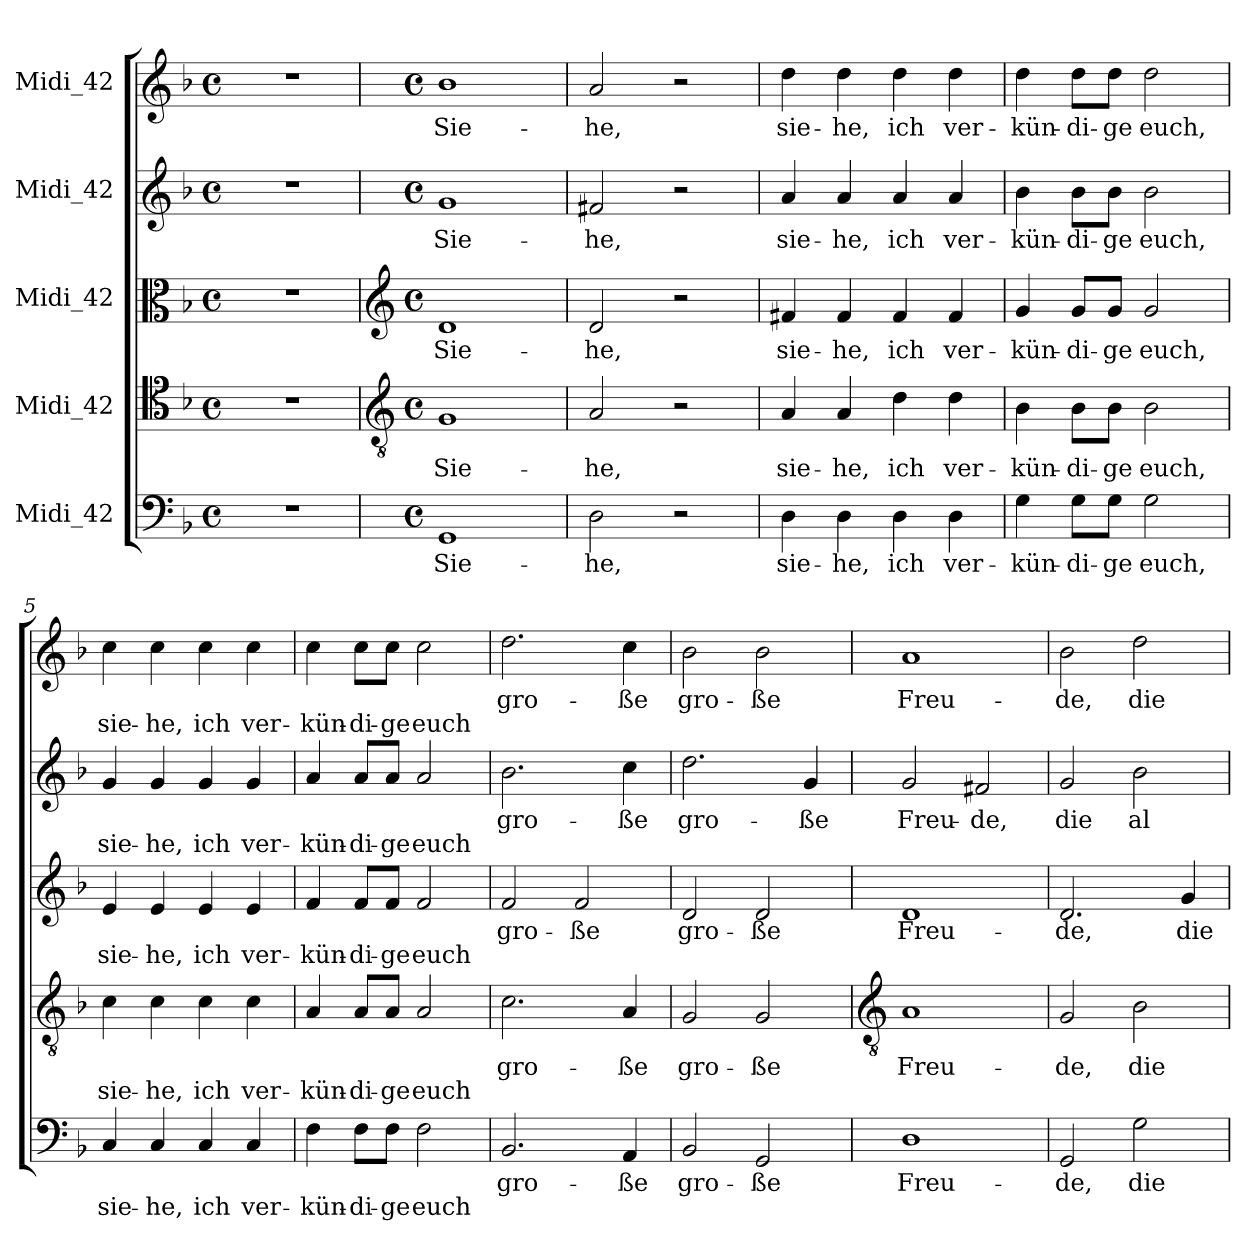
**kern	**text	**text	**kern	**text	**text	**kern	**text	**text	**kern	**text	**text	**kern	**text	**text
*part5	*part5	*part5	*part4	*part4	*part4	*part3	*part3	*part3	*part2	*part2	*part2	*part1	*part1	*part1
*staff5	*staff5	*staff5	*staff4	*staff4	*staff4	*staff3	*staff3	*staff3	*staff2	*staff2	*staff2	*staff1	*staff1	*staff1
*I"Midi_42	*	*	*I"Midi_42	*	*	*I"Midi_42	*	*	*I"Midi_42	*	*	*I"Midi_42	*	*
*clefF4	*	*	*clefC4	*	*	*clefC3	*	*	*clefG2	*	*	*clefG2	*	*
*k[b-]	*	*	*k[b-]	*	*	*k[b-]	*	*	*k[b-]	*	*	*k[b-]	*	*
*F:	*	*	*F:	*	*	*F:	*	*	*F:	*	*	*F:	*	*
*M4/4	*	*	*M4/4	*	*	*M4/4	*	*	*M4/4	*	*	*M4/4	*	*
*met(c)	*	*	*met(c)	*	*	*met(c)	*	*	*met(c)	*	*	*met(c)	*	*
=	=	=	=	=	=	=	=	=	=	=	=	=	=	=
1r	.	.	1r	.	.	1r	.	.	1r	.	.	1r	.	.
!!LO:LB:g=z
=1	=1	=1	=1	=1	=1	=1	=1	=1	=1	=1	=1	=1	=1	=1
*	*	*	*clefGv2	*	*	*clefG2	*	*	*	*	*	*	*	*
*M4/4	*	*	*M4/4	*	*	*M4/4	*	*	*M4/4	*	*	*M4/4	*	*
*met(c)	*	*	*met(c)	*	*	*met(c)	*	*	*met(c)	*	*	*met(c)	*	*
!	!LO:LY:b	!	!	!LO:LY:b	!	!	!LO:LY:b	!	!	!LO:LY:b	!	!	!LO:LY:b	!
1GG	Sie-	.	1G	Sie-	.	1d	Sie-	.	1g	Sie-	.	1b-	Sie-	.
=2	=2	=2	=2	=2	=2	=2	=2	=2	=2	=2	=2	=2	=2	=2
!	!LO:LY:b	!	!	!LO:LY:b	!	!	!LO:LY:b	!	!	!LO:LY:b	!	!	!LO:LY:b	!
2D	-he,	.	2A	-he,	.	2d	-he,	.	2f#X	-he,	.	2a	-he,	.
2r	.	.	2r	.	.	2r	.	.	2r	.	.	2r	.	.
=3	=3	=3	=3	=3	=3	=3	=3	=3	=3	=3	=3	=3	=3	=3
!	!LO:LY:b	!	!	!LO:LY:b	!	!	!LO:LY:b	!	!	!LO:LY:b	!	!	!LO:LY:b	!
4D	sie-	.	4A	sie-	.	4f#X	sie-	.	4a	sie-	.	4dd	sie-	.
!	!LO:LY:b	!	!	!LO:LY:b	!	!	!LO:LY:b	!	!	!LO:LY:b	!	!	!LO:LY:b	!
4D	-he,	.	4A	-he,	.	4f#	-he,	.	4a	-he,	.	4dd	-he,	.
!	!LO:LY:b	!	!	!LO:LY:b	!	!	!LO:LY:b	!	!	!LO:LY:b	!	!	!LO:LY:b	!
4D	ich	.	4d	ich	.	4f#	ich	.	4a	ich	.	4dd	ich	.
!	!LO:LY:b	!	!	!LO:LY:b	!	!	!LO:LY:b	!	!	!LO:LY:b	!	!	!LO:LY:b	!
4D	ver-	.	4d	ver-	.	4f#	ver-	.	4a	ver-	.	4dd	ver-	.
=4	=4	=4	=4	=4	=4	=4	=4	=4	=4	=4	=4	=4	=4	=4
!	!LO:LY:b	!	!	!LO:LY:b	!	!	!LO:LY:b	!	!	!LO:LY:b	!	!	!LO:LY:b	!
4G	-kün-	.	4B-	-kün-	.	4g	-kün-	.	4b-	-kün-	.	4dd	-kün-	.
!	!LO:LY:b	!	!	!LO:LY:b	!	!	!LO:LY:b	!	!	!LO:LY:b	!	!	!LO:LY:b	!
8GL	-di-	.	8B-L	-di-	.	8gL	-di-	.	8b-L	-di-	.	8ddL	-di-	.
!	!LO:LY:b	!	!	!LO:LY:b	!	!	!LO:LY:b	!	!	!LO:LY:b	!	!	!LO:LY:b	!
8GJ	-ge	.	8B-J	-ge	.	8gJ	-ge	.	8b-J	-ge	.	8ddJ	-ge	.
!	!LO:LY:b	!	!	!LO:LY:b	!	!	!LO:LY:b	!	!	!LO:LY:b	!	!	!LO:LY:b	!
2G	euch,	.	2B-	euch,	.	2g	euch,	.	2b-	euch,	.	2dd	euch,	.
=5	=5	=5	=5	=5	=5	=5	=5	=5	=5	=5	=5	=5	=5	=5
!	!	!LO:LY:b	!	!	!LO:LY:b	!	!	!LO:LY:b	!	!	!LO:LY:b	!	!	!LO:LY:b
4C	.	sie-	4c	.	sie-	4e	.	sie-	4g	.	sie-	4cc	.	sie-
!	!	!LO:LY:b	!	!	!LO:LY:b	!	!	!LO:LY:b	!	!	!LO:LY:b	!	!	!LO:LY:b
4C	.	-he,	4c	.	-he,	4e	.	-he,	4g	.	-he,	4cc	.	-he,
!	!	!LO:LY:b	!	!	!LO:LY:b	!	!	!LO:LY:b	!	!	!LO:LY:b	!	!	!LO:LY:b
4C	.	ich	4c	.	ich	4e	.	ich	4g	.	ich	4cc	.	ich
!	!	!LO:LY:b	!	!	!LO:LY:b	!	!	!LO:LY:b	!	!	!LO:LY:b	!	!	!LO:LY:b
4C	.	ver-	4c	.	ver-	4e	.	ver-	4g	.	ver-	4cc	.	ver-
=6	=6	=6	=6	=6	=6	=6	=6	=6	=6	=6	=6	=6	=6	=6
!	!	!LO:LY:b	!	!	!LO:LY:b	!	!	!LO:LY:b	!	!	!LO:LY:b	!	!	!LO:LY:b
4F	.	-kün-	4A	.	-kün-	4f	.	-kün-	4a	.	-kün-	4cc	.	-kün-
!	!	!LO:LY:b	!	!	!LO:LY:b	!	!	!LO:LY:b	!	!	!LO:LY:b	!	!	!LO:LY:b
8FL	.	-di-	8AL	.	-di-	8fL	.	-di-	8aL	.	-di-	8ccL	.	-di-
!	!	!LO:LY:b	!	!	!LO:LY:b	!	!	!LO:LY:b	!	!	!LO:LY:b	!	!	!LO:LY:b
8FJ	.	-ge	8AJ	.	-ge	8fJ	.	-ge	8aJ	.	-ge	8ccJ	.	-ge
!	!	!LO:LY:b	!	!	!LO:LY:b	!	!	!LO:LY:b	!	!	!LO:LY:b	!	!	!LO:LY:b
2F	.	euch	2A	.	euch	2f	.	euch	2a	.	euch	2cc	.	euch
=7	=7	=7	=7	=7	=7	=7	=7	=7	=7	=7	=7	=7	=7	=7
!	!LO:LY:b	!	!	!LO:LY:b	!	!	!LO:LY:b	!	!	!LO:LY:b	!	!	!LO:LY:b	!
2.BB-	gro-	.	2.c	gro-	.	2f	gro-	.	2.b-	gro-	.	2.dd	gro-	.
!	!	!	!	!	!	!	!LO:LY:b	!	!	!	!	!	!	!
.	.	.	.	.	.	2f	-ße	.	.	.	.	.	.	.
!	!LO:LY:b	!	!	!LO:LY:b	!	!	!	!	!	!LO:LY:b	!	!	!LO:LY:b	!
4AA	-ße	.	4A	-ße	.	.	.	.	4cc	-ße	.	4cc	-ße	.
=8	=8	=8	=8	=8	=8	=8	=8	=8	=8	=8	=8	=8	=8	=8
!	!LO:LY:b	!	!	!LO:LY:b	!	!	!LO:LY:b	!	!	!LO:LY:b	!	!	!LO:LY:b	!
2BB-	gro-	.	2G	gro-	.	2d	gro-	.	2.dd	gro-	.	2b-	gro-	.
!	!LO:LY:b	!	!	!LO:LY:b	!	!	!LO:LY:b	!	!	!	!	!	!LO:LY:b	!
2GG	-ße	.	2G	-ße	.	2d	-ße	.	.	.	.	2b-	-ße	.
!	!	!	!	!	!	!	!	!	!	!LO:LY:b	!	!	!	!
.	.	.	.	.	.	.	.	.	4g	-ße	.	.	.	.
!!LO:LB:g=z
=9	=9	=9	=9	=9	=9	=9	=9	=9	=9	=9	=9	=9	=9	=9
*	*	*	*clefGv2	*	*	*	*	*	*	*	*	*	*	*
!	!LO:LY:b	!	!	!LO:LY:b	!	!	!LO:LY:b	!	!	!LO:LY:b	!	!	!LO:LY:b	!
1D	Freu-	.	1A	Freu-	.	1d	Freu-	.	2g	Freu-	.	1a	Freu-	.
!	!	!	!	!	!	!	!	!	!	!LO:LY:b	!	!	!	!
.	.	.	.	.	.	.	.	.	2f#X	-de,	.	.	.	.
=10	=10	=10	=10	=10	=10	=10	=10	=10	=10	=10	=10	=10	=10	=10
!	!LO:LY:b	!	!	!LO:LY:b	!	!	!LO:LY:b	!	!	!LO:LY:b	!	!	!LO:LY:b	!
2GG	-de,	.	2G	-de,	.	2.d	-de,	.	2g	die	.	2b-	-de,	.
!	!LO:LY:b	!	!	!LO:LY:b	!	!	!	!	!	!LO:LY:b	!	!	!LO:LY:b	!
2G	die	.	2B-	die	.	.	.	.	2b-	al-	.	2dd	die	.
!	!	!	!	!	!	!	!LO:LY:b	!	!	!	!	!	!	!
.	.	.	.	.	.	4g	die	.	.	.	.	.	.	.
=	=	=	=	=	=	=	=	=	=	=	=	=	=	=
*-	*-	*-	*-	*-	*-	*-	*-	*-	*-	*-	*-	*-	*-	*-
